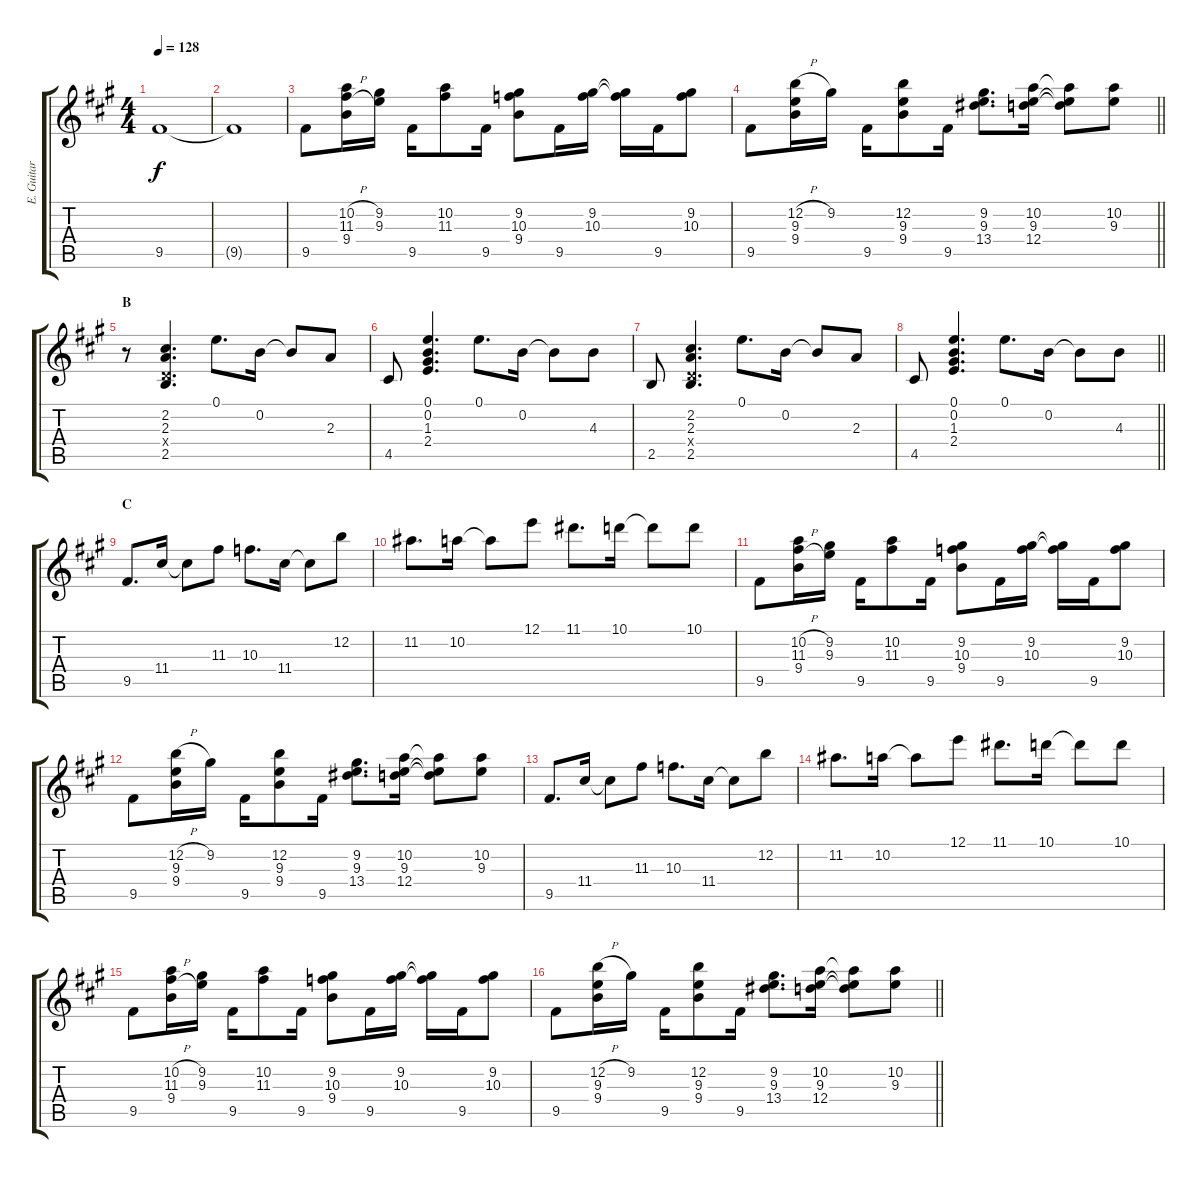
\track ("E. Guitar I" "E. Guitar ") {instrument overdrivenguitar}
\staff {score tabs}
\tuning (E4 B3 G3 D3 A2 E2) {hide}
\ts (4 4)
\tempo 128
\clef g2
\ks a
9.5.1{dy f} |
9.5{t}.1 |
9.5.8 (10.2{h} 11.3{h} 9.4).16 (9.2 9.3).16 9.5.16 (10.2 11.3).8 9.5.16 (9.2 10.3 9.4).8 9.5.16 (9.2 10.3).16 (9.2{t} 10.3{t}).16 9.5.16 (9.2 10.3).8 |
\barLineRight lightlight
9.5.8 (12.2{h} 9.3 9.4).16 9.2.16 9.5.16 (12.2 9.3 9.4).8 9.5.16 (9.2 9.3 13.4).8{d} (10.2 9.3 12.4).16 (10.2{t} 9.3{t} 12.4{t}).8 (10.2 9.3).8 |
\section ("" "B")
r.8 (2.2 2.3 0.4{x} 2.5).4{d} 0.1.8{d} 0.2.16 0.2{t}.8 2.3.8 |
4.5.8 (0.1 0.2 1.3 2.4).4{d} 0.1.8{d} 0.2.16 0.2{t}.8 4.3.8 |
2.5.8 (2.2 2.3 0.4{x} 2.5).4{d} 0.1.8{d} 0.2.16 0.2{t}.8 2.3.8 |
\barLineRight lightlight
4.5.8 (0.1 0.2 1.3 2.4).4{d} 0.1.8{d} 0.2.16 0.2{t}.8 4.3.8 |
\section ("" "C")
9.5.8{d} 11.4.16 11.4{t}.8 11.3.8 10.3.8{d} 11.4.16 11.4{t}.8 12.2.8 |
11.2.8{d} 10.2.16 10.2{t}.8 12.1.8 11.1.8{d} 10.1.16 10.1{t}.8 10.1.8 |
9.5.8 (10.2{h} 11.3{h} 9.4).16 (9.2 9.3).16 9.5.16 (10.2 11.3).8 9.5.16 (9.2 10.3 9.4).8 9.5.16 (9.2 10.3).16 (9.2{t} 10.3{t}).16 9.5.16 (9.2 10.3).8 |
9.5.8 (12.2{h} 9.3 9.4).16 9.2.16 9.5.16 (12.2 9.3 9.4).8 9.5.16 (9.2 9.3 13.4).8{d} (10.2 9.3 12.4).16 (10.2{t} 9.3{t} 12.4{t}).8 (10.2 9.3).8 |
9.5.8{d} 11.4.16 11.4{t}.8 11.3.8 10.3.8{d} 11.4.16 11.4{t}.8 12.2.8 |
11.2.8{d} 10.2.16 10.2{t}.8 12.1.8 11.1.8{d} 10.1.16 10.1{t}.8 10.1.8 |
9.5.8 (10.2{h} 11.3{h} 9.4).16 (9.2 9.3).16 9.5.16 (10.2 11.3).8 9.5.16 (9.2 10.3 9.4).8 9.5.16 (9.2 10.3).16 (9.2{t} 10.3{t}).16 9.5.16 (9.2 10.3).8 |
\barLineRight lightlight
9.5.8 (12.2{h} 9.3 9.4).16 9.2.16 9.5.16 (12.2 9.3 9.4).8 9.5.16 (9.2 9.3 13.4).8{d} (10.2 9.3 12.4).16 (10.2{t} 9.3{t} 12.4{t}).8 (10.2 9.3).8
